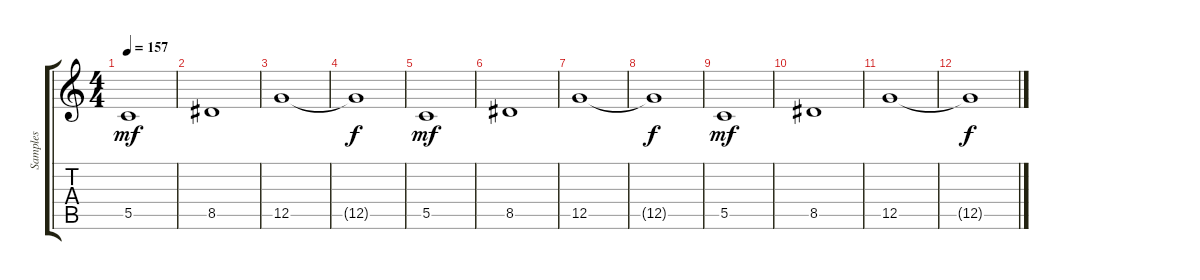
\track ("Samples" "Samples") {instrument overdrivenguitar}
\staff {score tabs}
\tuning (D4 A3 F3 C3 G2 C2) {hide}
\ts (4 4)
\tempo 157
\clef g2
\ks c
5.5.1{dy mf} |
8.5.1 |
12.5.1 |
12.5{t}.1{dy f} |
5.5.1{dy mf} |
8.5.1 |
12.5.1 |
12.5{t}.1{dy f} |
5.5.1{dy mf} |
8.5.1 |
12.5.1 |
12.5{t}.1{dy f}
